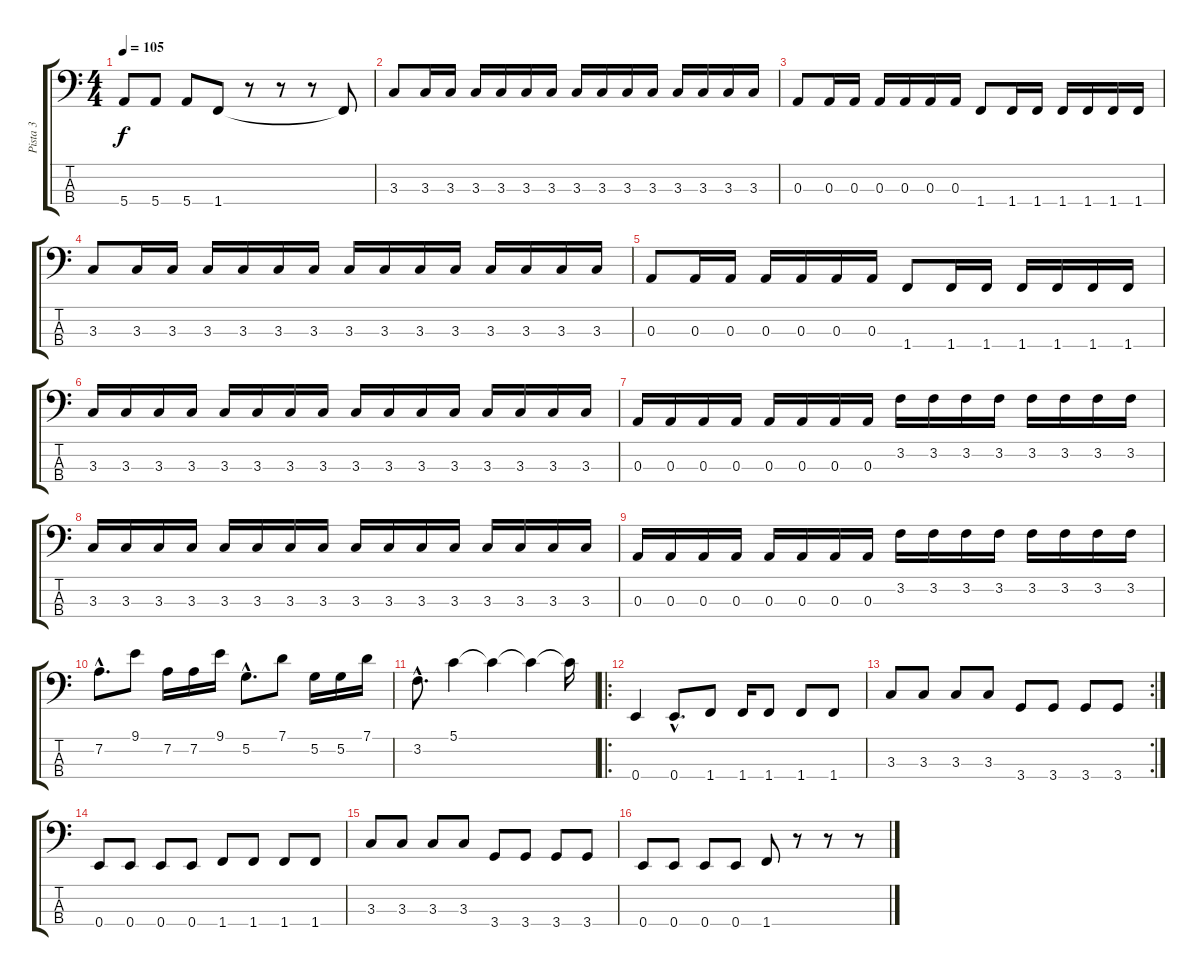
\track ("Pista 3" "Pista 3") {instrument slapbass1}
\staff {score tabs}
\tuning (G2 D2 A1 E1) {hide}
\ts (4 4)
\tempo 105
\clef f4
\ks c
5.4.8{dy f} 5.4.8 5.4.8 1.4.8 r.8 r.8 r.8 1.4{t}.8 |
3.3.8 3.3.16 3.3.16 3.3.16 3.3.16 3.3.16 3.3.16 3.3.16 3.3.16 3.3.16 3.3.16 3.3.16 3.3.16 3.3.16 3.3.16 |
0.3.8 0.3.16 0.3.16 0.3.16 0.3.16 0.3.16 0.3.16 1.4.8 1.4.16 1.4.16 1.4.16 1.4.16 1.4.16 1.4.16 |
3.3.8 3.3.16 3.3.16 3.3.16 3.3.16 3.3.16 3.3.16 3.3.16 3.3.16 3.3.16 3.3.16 3.3.16 3.3.16 3.3.16 3.3.16 |
0.3.8 0.3.16 0.3.16 0.3.16 0.3.16 0.3.16 0.3.16 1.4.8 1.4.16 1.4.16 1.4.16 1.4.16 1.4.16 1.4.16 |
3.3.16 3.3.16 3.3.16 3.3.16 3.3.16 3.3.16 3.3.16 3.3.16 3.3.16 3.3.16 3.3.16 3.3.16 3.3.16 3.3.16 3.3.16 3.3.16 |
0.3.16 0.3.16 0.3.16 0.3.16 0.3.16 0.3.16 0.3.16 0.3.16 3.2.16 3.2.16 3.2.16 3.2.16 3.2.16 3.2.16 3.2.16 3.2.16 |
3.3.16 3.3.16 3.3.16 3.3.16 3.3.16 3.3.16 3.3.16 3.3.16 3.3.16 3.3.16 3.3.16 3.3.16 3.3.16 3.3.16 3.3.16 3.3.16 |
0.3.16 0.3.16 0.3.16 0.3.16 0.3.16 0.3.16 0.3.16 0.3.16 3.2.16 3.2.16 3.2.16 3.2.16 3.2.16 3.2.16 3.2.16 3.2.16 |
7.2{hac}.8{d} 9.1.8 7.2.16 7.2.16 9.1.16 5.2{hac}.8{d} 7.1.8 5.2.16 5.2.16 7.1.16 |
3.2{hac}.8{d} 5.1.4 5.1{t}.4 5.1{t}.4 5.1{t}.16 |
\ro
0.4.4 0.4{hac}.8{d} 1.4.8 1.4.16 1.4.8 1.4.8 1.4.8 |
\rc 2
3.3.8 3.3.8 3.3.8 3.3.8 3.4.8 3.4.8 3.4.8 3.4.8 |
0.4.8 0.4.8 0.4.8 0.4.8 1.4.8 1.4.8 1.4.8 1.4.8 |
3.3.8 3.3.8 3.3.8 3.3.8 3.4.8 3.4.8 3.4.8 3.4.8 |
0.4.8 0.4.8 0.4.8 0.4.8 1.4.8 r.8 r.8 r.8
